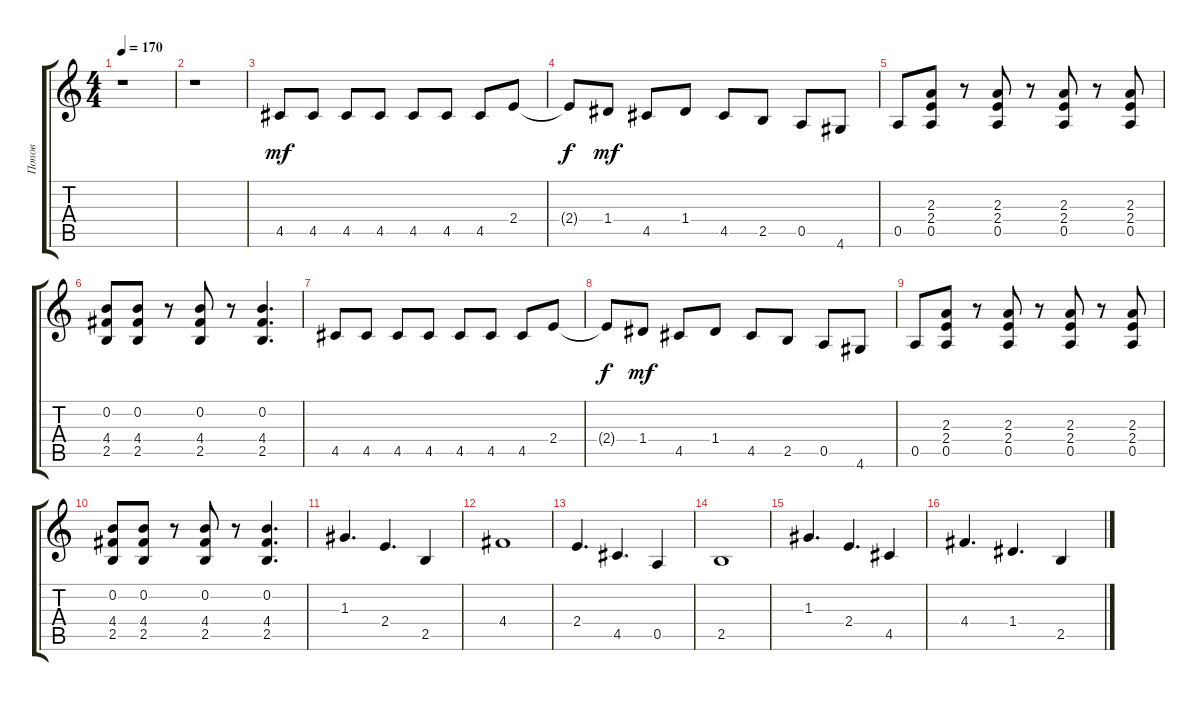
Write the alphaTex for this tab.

\track ("Попов" "Попов") {instrument distortionguitar}
\staff {score tabs}
\tuning (E4 B3 G3 D3 A2 E2) {hide}
\ts (4 4)
\tempo 170
\clef g2
\ks c
r.1{dy mf} |
r.1 |
4.5.8 4.5.8 4.5.8 4.5.8 4.5.8 4.5.8 4.5.8 2.4.8 |
2.4{t}.8{dy f} 1.4.8{dy mf} 4.5.8 1.4.8 4.5.8 2.5.8 0.5.8 4.6.8 |
0.5.8 (2.3 2.4 0.5).8 r.8 (2.3 2.4 0.5).8 r.8 (2.3 2.4 0.5).8 r.8 (2.3 2.4 0.5).8 |
(0.2 4.4 2.5).8 (0.2 4.4 2.5).8 r.8 (0.2 4.4 2.5).8 r.8 (0.2 4.4 2.5).4{d} |
4.5.8 4.5.8 4.5.8 4.5.8 4.5.8 4.5.8 4.5.8 2.4.8 |
2.4{t}.8{dy f} 1.4.8{dy mf} 4.5.8 1.4.8 4.5.8 2.5.8 0.5.8 4.6.8 |
0.5.8 (2.3 2.4 0.5).8 r.8 (2.3 2.4 0.5).8 r.8 (2.3 2.4 0.5).8 r.8 (2.3 2.4 0.5).8 |
(0.2 4.4 2.5).8 (0.2 4.4 2.5).8 r.8 (0.2 4.4 2.5).8 r.8 (0.2 4.4 2.5).4{d} |
1.3.4{d} 2.4.4{d} 2.5.4 |
4.4.1 |
2.4.4{d} 4.5.4{d} 0.5.4 |
2.5.1 |
1.3.4{d} 2.4.4{d} 4.5.4 |
4.4.4{d} 1.4.4{d} 2.5.4
